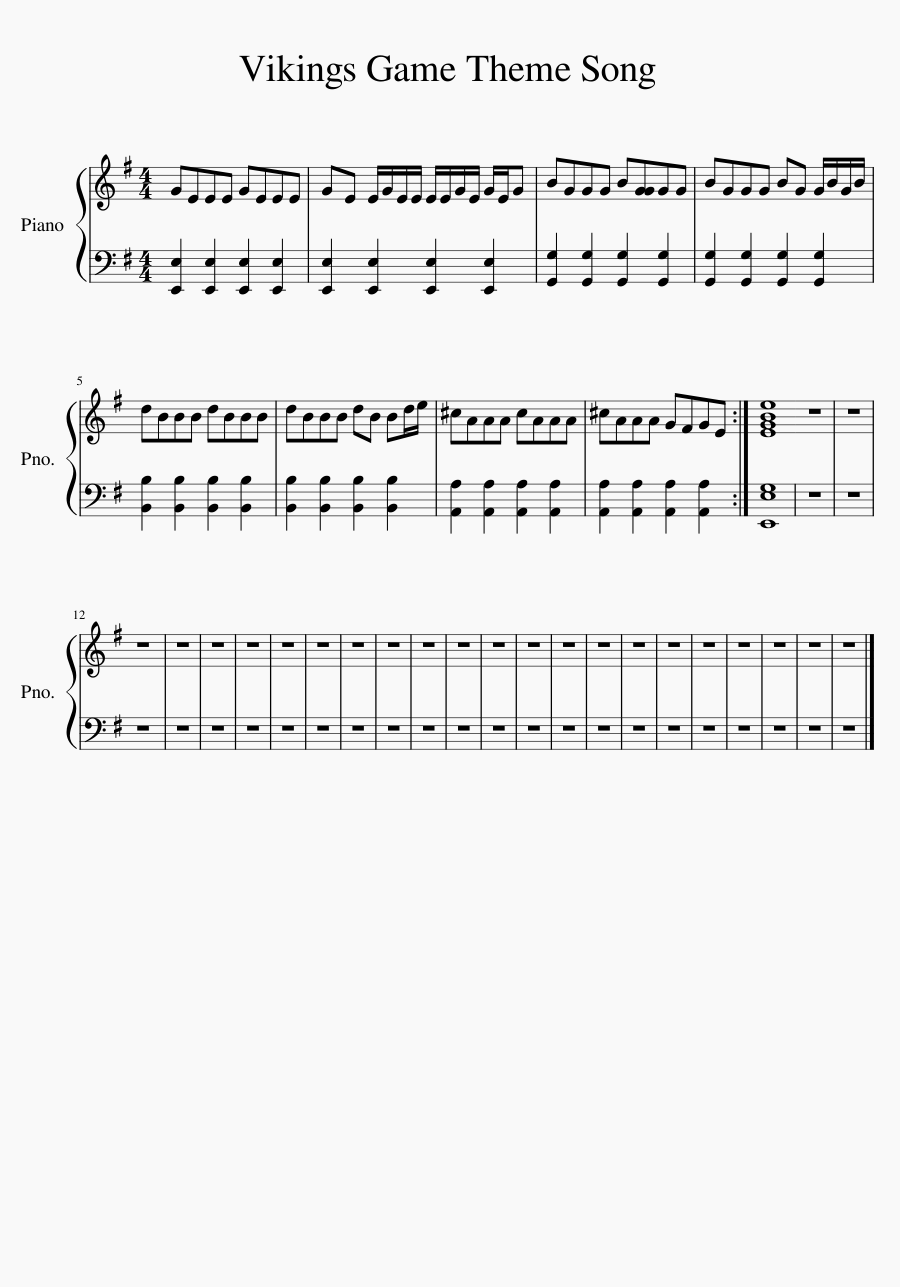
X:1
%%score { 1 | 2 }
L:1/8
M:4/4
I:linebreak $
K:G
V:1 treble
V:2 bass
V:1
 GEEE GEEE | GE E/G/E/E/ E/E/G/E/ G/E/G | BGGG B[GG]GG | BGGG BG G/B/G/B/ |$ dBBB dBBB | %5
 dBBB dB Bd/e/ | ^cAAA cAAA | ^cAAA GFGE :| [EGBe]8 | z8 | %10
 z8 |$ z8 | z8 | z8 | z8 | %15
 z8 | z8 | z8 | z8 | z8 | %20
 z8 | z8 | z8 | z8 | z8 | %25
 z8 | z8 | z8 | z8 | z8 | %30
 z8 | z8 |] %32
V:2
 [E,,E,]2 [E,,E,]2 [E,,E,]2 [E,,E,]2 | [E,,E,]2 [E,,E,]2 [E,,E,]2 [E,,E,]2 | [G,,G,]2 [G,,G,]2 [G,,G,]2 [G,,G,]2 | [G,,G,]2 [G,,G,]2 [G,,G,]2 [G,,G,]2 |$ [B,,B,]2 [B,,B,]2 [B,,B,]2 [B,,B,]2 | %5
 [B,,B,]2 [B,,B,]2 [B,,B,]2 [B,,B,]2 | [A,,A,]2 [A,,A,]2 [A,,A,]2 [A,,A,]2 | [A,,A,]2 [A,,A,]2 [A,,A,]2 [A,,A,]2 :| [E,,E,G,]8 | z8 | %10
 z8 |$ z8 | z8 | z8 | z8 | %15
 z8 | z8 | z8 | z8 | z8 | %20
 z8 | z8 | z8 | z8 | z8 | %25
 z8 | z8 | z8 | z8 | z8 | %30
 z8 | z8 |] %32
